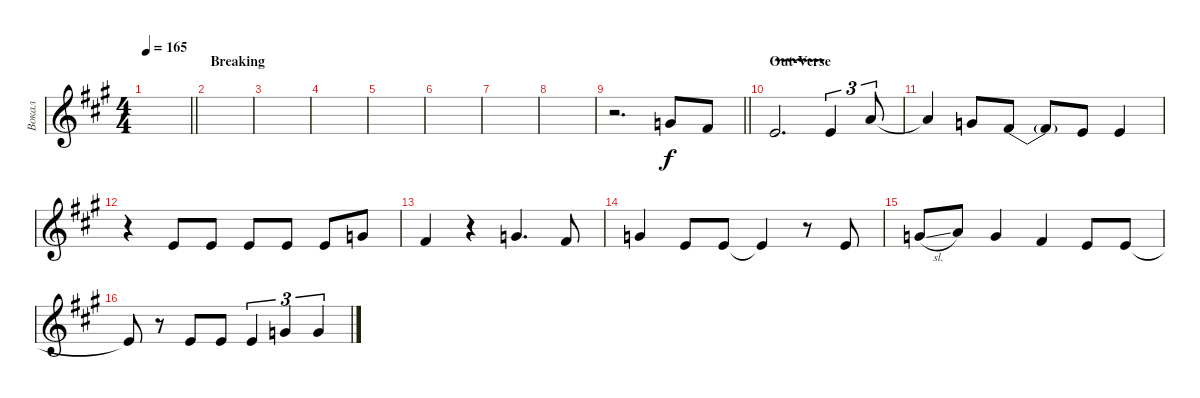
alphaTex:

\track ("Вокал" "Вокал") {instrument trumpet}
\staff {score}
\tuning (E4 B3 G3 D3 A2 E2) {hide}
\ts (4 4)
\tempo 165
\clef g2
\barLineRight lightlight
\ks f#minor
|
\section ("" "Breaking")
|
|
|
|
|
|
|
\barLineRight lightlight
r.2{d} 8.2.8{dy f} 7.2.8 |
\section ("" "Out-Verse")
5.2{v}.2{d} 5.2.4{tu (3 2)} 5.1.8{tu (3 2)} |
5.1{t}.4 8.2.8 7.2{be (custom 0 0 9 0 15 2 20 2 29 0 60 0)}.8 7.2{t}.8 5.2.8 5.2.4 |
r.4 5.2.8 5.2.8 5.2.8 5.2.8 5.2.8 8.2.8 |
7.2.4 r.4 8.2.4{d} 7.2.8 |
8.2.4 5.2.8 5.2.8 5.2{t}.4 r.8 5.2.8 |
3.1{sl}.8 5.1.8 8.2.4 7.2.4 5.2.8 5.2.8 |
5.2{t}.8 r.8 5.2.8 5.2.8 5.2.4{tu (3 2)} 8.2.4{tu (3 2)} 8.2.4{tu (3 2)}
